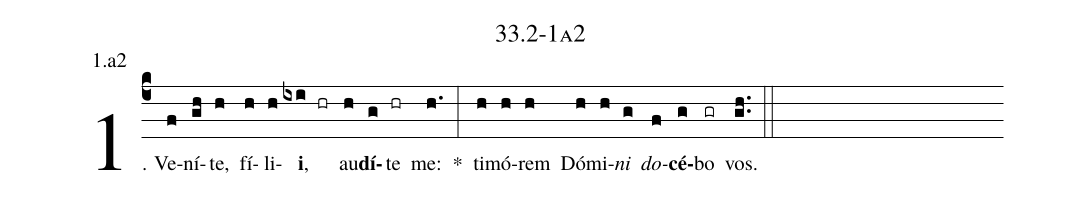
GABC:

name: 33.2-1a2;
annotation: 1.a2;
%%
(c4)1. Ve(f)ní(gh)te,(h) fí(h)li(h)<b>i</b>,(ixi hr) au(h)<b>dí</b>(g)te(hr) me:(h.) *(:) ti(h)mó(h)rem(h) Dó(h)mi(h)<i>ni</i>(g) <i>do</i>(f)<b>cé</b>(g)bo(gr) vos.(gh..) (::)
